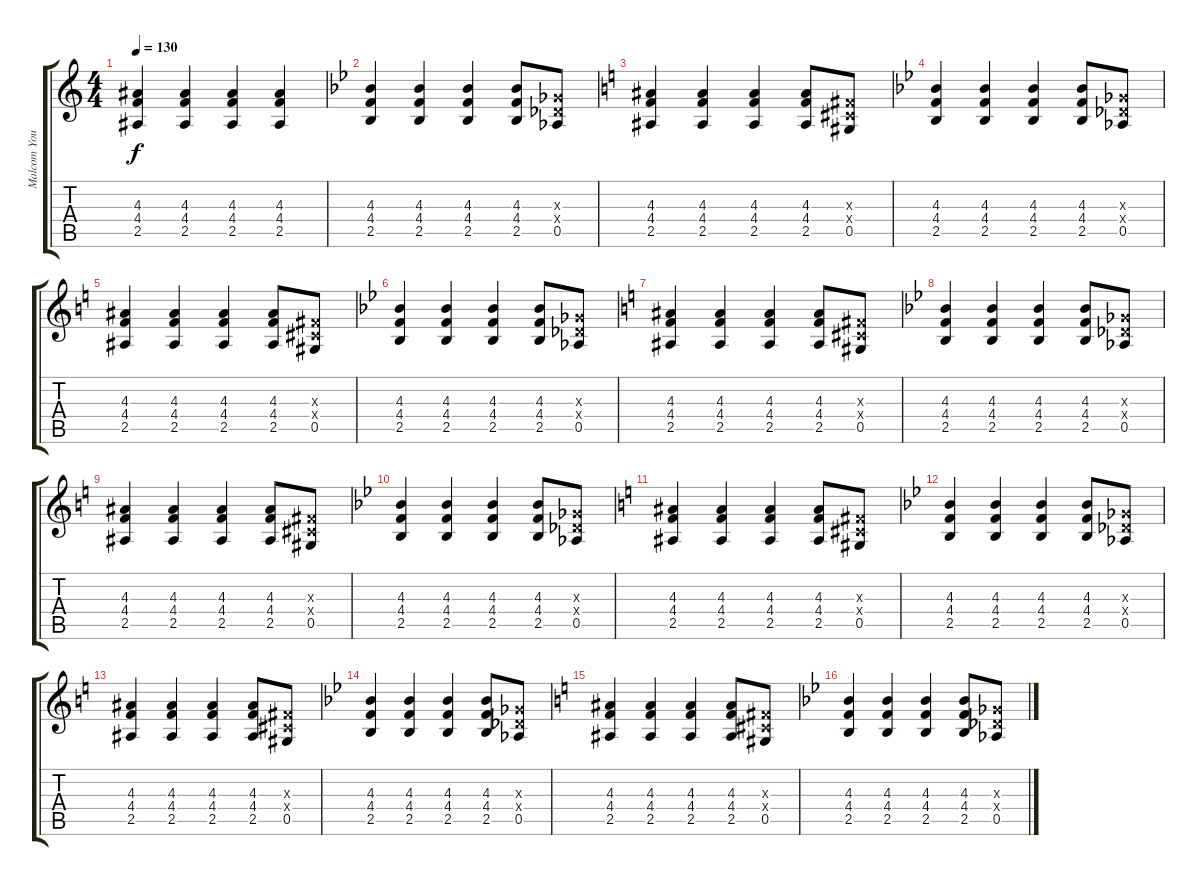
\track ("Malcom Young" "Malcom You") {instrument overdrivenguitar}
\staff {score tabs}
\tuning (Eb4 Bb3 Gb3 Db3 Ab2 Eb2) {hide}
\ts (4 4)
\tempo 130
\clef g2
\ks c
(4.3 4.4 2.5).4{dy f} (4.3 4.4 2.5).4 (4.3 4.4 2.5).4 (4.3 4.4 2.5).4 |
\ks bb
(4.3 4.4 2.5).4 (4.3 4.4 2.5).4 (4.3 4.4 2.5).4 (4.3 4.4 2.5).8 (0.3{x} 0.4{x} 0.5).8 |
\ks c
(4.3 4.4 2.5).4 (4.3 4.4 2.5).4 (4.3 4.4 2.5).4 (4.3 4.4 2.5).8 (0.3{x} 0.4{x} 0.5).8 |
\ks bb
(4.3 4.4 2.5).4 (4.3 4.4 2.5).4 (4.3 4.4 2.5).4 (4.3 4.4 2.5).8 (0.3{x} 0.4{x} 0.5).8 |
\ks c
(4.3 4.4 2.5).4 (4.3 4.4 2.5).4 (4.3 4.4 2.5).4 (4.3 4.4 2.5).8 (0.3{x} 0.4{x} 0.5).8 |
\ks bb
(4.3 4.4 2.5).4 (4.3 4.4 2.5).4 (4.3 4.4 2.5).4 (4.3 4.4 2.5).8 (0.3{x} 0.4{x} 0.5).8 |
\ks c
(4.3 4.4 2.5).4 (4.3 4.4 2.5).4 (4.3 4.4 2.5).4 (4.3 4.4 2.5).8 (0.3{x} 0.4{x} 0.5).8 |
\ks bb
(4.3 4.4 2.5).4 (4.3 4.4 2.5).4 (4.3 4.4 2.5).4 (4.3 4.4 2.5).8 (0.3{x} 0.4{x} 0.5).8 |
\ks c
(4.3 4.4 2.5).4 (4.3 4.4 2.5).4 (4.3 4.4 2.5).4 (4.3 4.4 2.5).8 (0.3{x} 0.4{x} 0.5).8 |
\ks bb
(4.3 4.4 2.5).4 (4.3 4.4 2.5).4 (4.3 4.4 2.5).4 (4.3 4.4 2.5).8 (0.3{x} 0.4{x} 0.5).8 |
\ks c
(4.3 4.4 2.5).4 (4.3 4.4 2.5).4 (4.3 4.4 2.5).4 (4.3 4.4 2.5).8 (0.3{x} 0.4{x} 0.5).8 |
\ks bb
(4.3 4.4 2.5).4 (4.3 4.4 2.5).4 (4.3 4.4 2.5).4 (4.3 4.4 2.5).8 (0.3{x} 0.4{x} 0.5).8 |
\ks c
(4.3 4.4 2.5).4{volume 8} (4.3 4.4 2.5).4 (4.3 4.4 2.5).4 (4.3 4.4 2.5).8 (0.3{x} 0.4{x} 0.5).8 |
\ks bb
(4.3 4.4 2.5).4 (4.3 4.4 2.5).4 (4.3 4.4 2.5).4 (4.3 4.4 2.5).8 (0.3{x} 0.4{x} 0.5).8 |
\ks c
(4.3 4.4 2.5).4 (4.3 4.4 2.5).4 (4.3 4.4 2.5).4 (4.3 4.4 2.5).8 (0.3{x} 0.4{x} 0.5).8 |
\ks bb
(4.3 4.4 2.5).4 (4.3 4.4 2.5).4 (4.3 4.4 2.5).4 (4.3 4.4 2.5).8 (0.3{x} 0.4{x} 0.5).8
